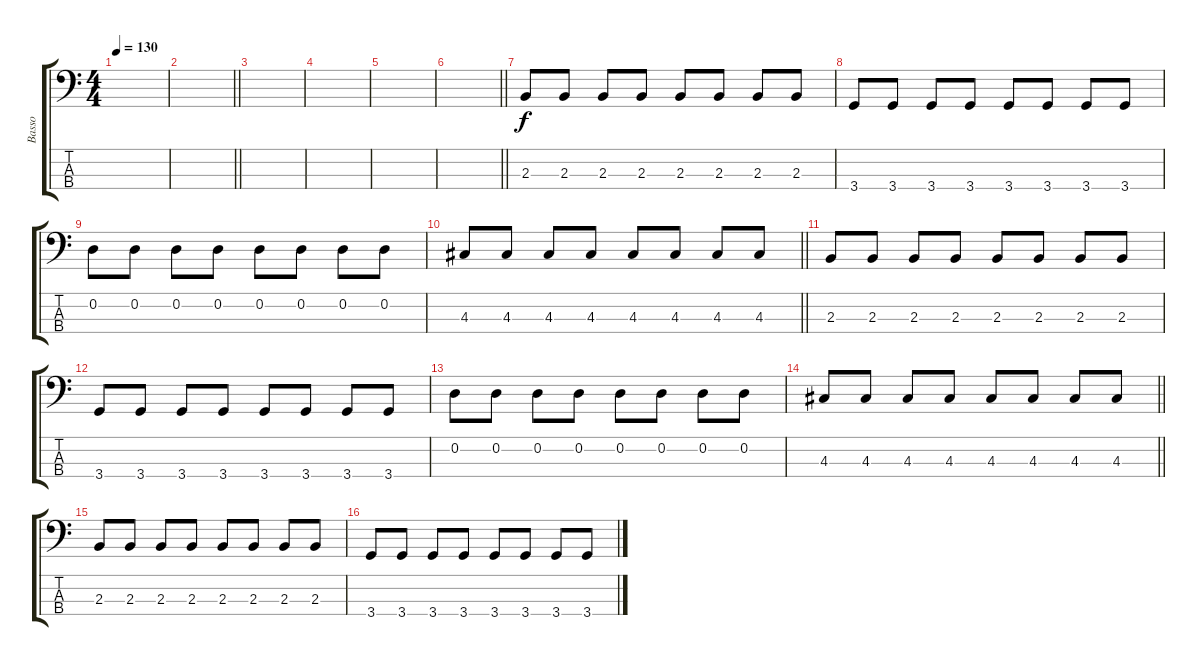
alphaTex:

\track ("Basso" "Basso") {instrument electricbassfinger}
\staff {score tabs}
\tuning (G2 D2 A1 E1) {hide}
\ts (4 4)
\tempo 130
\clef f4
\ks c
|
\barLineRight lightlight
|
|
|
|
\barLineRight lightlight
|
2.3.8 2.3.8 2.3.8 2.3.8 2.3.8 2.3.8 2.3.8 2.3.8 |
3.4.8 3.4.8 3.4.8 3.4.8 3.4.8 3.4.8 3.4.8 3.4.8 |
0.2.8 0.2.8 0.2.8 0.2.8 0.2.8 0.2.8 0.2.8 0.2.8 |
\barLineRight lightlight
4.3.8 4.3.8 4.3.8 4.3.8 4.3.8 4.3.8 4.3.8 4.3.8 |
2.3.8 2.3.8 2.3.8 2.3.8 2.3.8 2.3.8 2.3.8 2.3.8 |
3.4.8 3.4.8 3.4.8 3.4.8 3.4.8 3.4.8 3.4.8 3.4.8 |
0.2.8 0.2.8 0.2.8 0.2.8 0.2.8 0.2.8 0.2.8 0.2.8 |
\barLineRight lightlight
4.3.8 4.3.8 4.3.8 4.3.8 4.3.8 4.3.8 4.3.8 4.3.8 |
2.3.8 2.3.8 2.3.8 2.3.8 2.3.8 2.3.8 2.3.8 2.3.8 |
3.4.8 3.4.8 3.4.8 3.4.8 3.4.8 3.4.8 3.4.8 3.4.8
